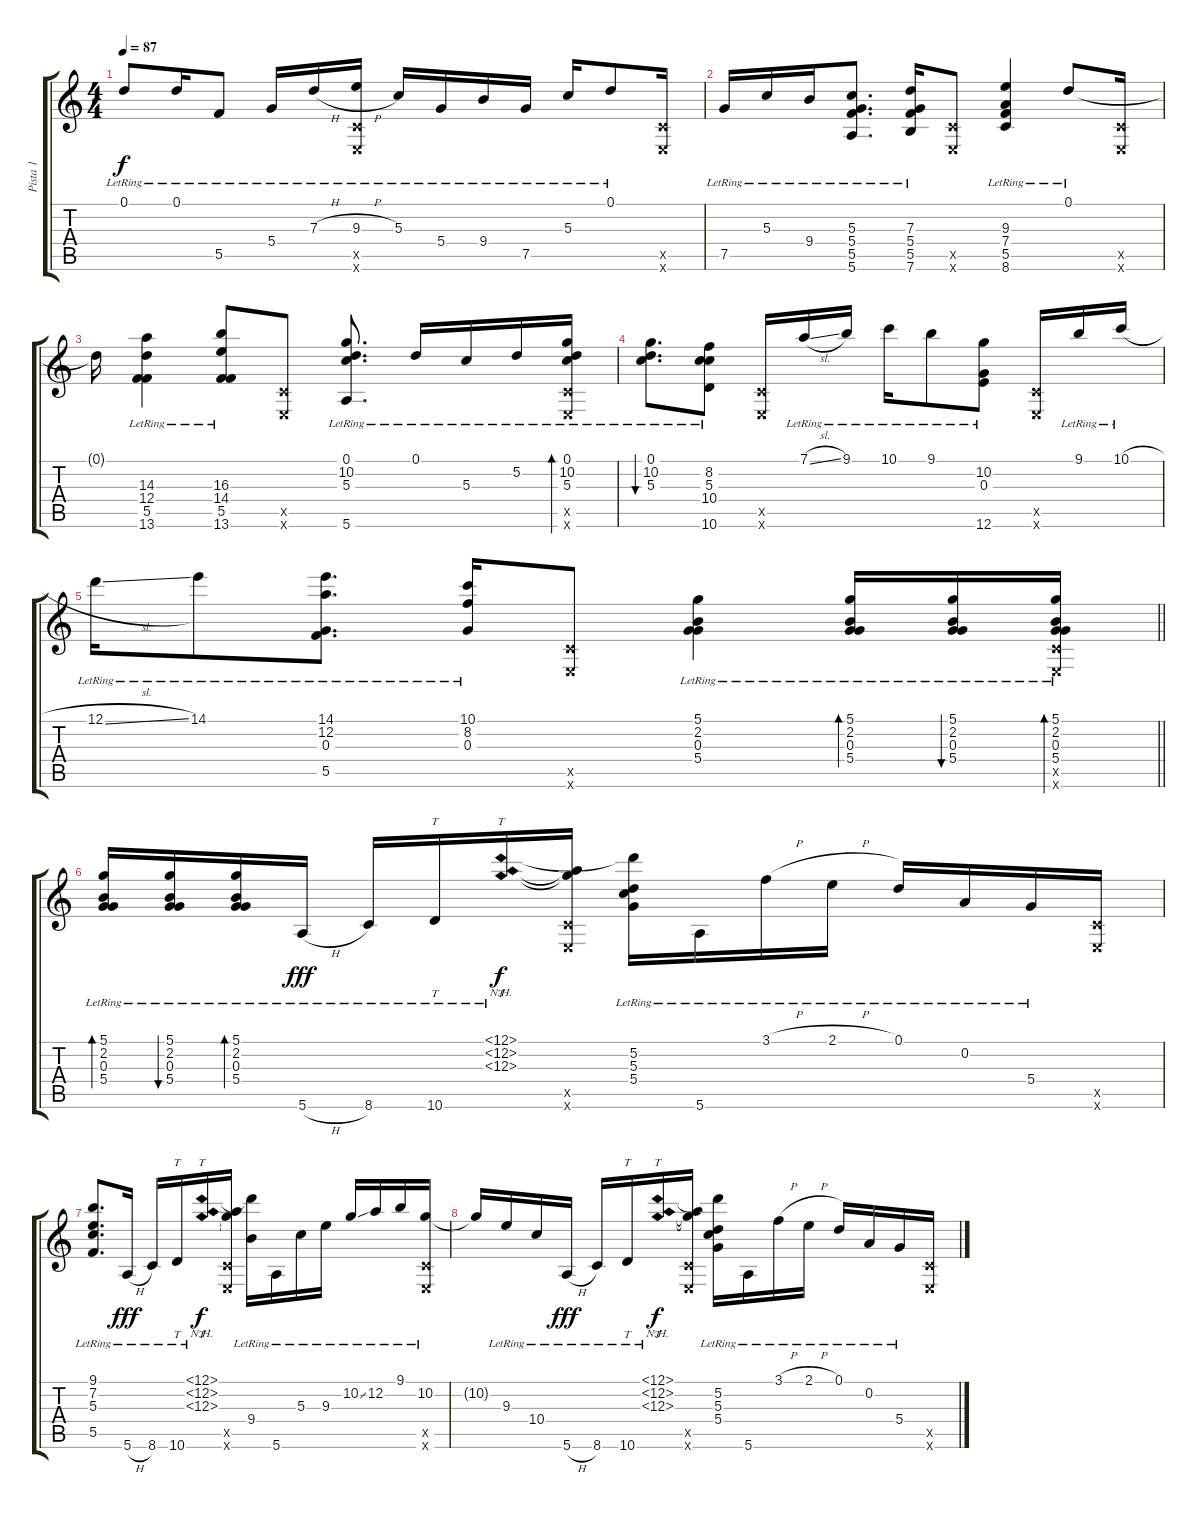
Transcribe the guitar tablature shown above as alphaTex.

\track ("Pista 1" "Pista 1") {instrument acousticguitarsteel}
\staff {score tabs}
\tuning (D4 A3 G3 D3 C3 E2) {hide}
\ts (4 4)
\tempo 87
\clef g2
\ks c
0.1{lr}.8{dy f} 0.1{lr}.16 5.5{lr}.8 5.4{lr}.16 7.3{h lr}.16 (9.3{h lr} 0.5{x} 0.6{x}).16 5.3{lr}.16 5.4{lr}.16 9.4{lr}.16 7.5{lr}.16 5.3{lr}.16 0.1{lr}.8 (0.5{x} 0.6{x}).16 |
7.5{lr}.16 5.3{lr}.16 9.4{lr}.16 (5.3{lr} 5.4{lr} 5.5{lr} 5.6{lr}).8{d} (7.3{lr} 5.4{lr} 5.5{lr} 7.6{lr}).16 (0.5{x} 0.6{x}).8 (9.3{lr} 7.4{lr} 5.5{lr} 8.6{lr}).4 0.1{lr}.8 (0.5{x} 0.6{x}).16 |
0.1{t}.16 (14.3{lr} 12.4{lr} 5.5{lr} 13.6{lr}).4 (16.3{lr} 14.4{lr} 5.5{lr} 13.6{lr}).8 (0.5{x} 0.6{x}).8 (0.1{lr} 10.2{lr} 5.3{lr} 5.6{lr}).8{d} 0.1{lr}.16 5.3{lr}.16 5.2{lr}.16 (0.1{lr} 10.2{lr} 5.3{lr} 0.5{x} 0.6{x}).16{bd 30} |
(0.1{lr} 10.2{lr} 5.3{lr}).8{d bu 30} (8.2{lr} 5.3{lr} 10.4{lr} 10.6{lr}).8 (0.5{x} 0.6{x}).16 7.1{sl lr}.16 9.1{lr}.16 10.1{lr}.16 9.1{lr}.8 (10.2{lr} 0.3{lr} 12.6{lr}).8 (0.5{x} 0.6{x}).16 9.1{lr}.16 10.1{h lr}.16 |
\barLineRight lightlight
12.1{sl lr}.16 14.1{lr}.8 (14.1{lr} 12.2{lr} 0.3{lr} 5.5{lr}).8{d} (10.1{lr} 8.2{lr} 0.3{lr}).16 (0.5{x} 0.6{x}).8 (5.1{lr} 2.2{lr} 0.3{lr} 5.4{lr}).4 (5.1{lr} 2.2{lr} 0.3{lr} 5.4{lr}).16{bd 30} (5.1{lr} 2.2{lr} 0.3{lr} 5.4{lr}).16{bu 30} (5.1{lr} 2.2{lr} 0.3{lr} 5.4{lr} 0.5{x} 0.6{x}).16{bd 30} |
\section ("" "")
(5.1{lr} 2.2{lr} 0.3{lr} 5.4{lr}).16{bd 30} (5.1{lr} 2.2{lr} 0.3{lr} 5.4{lr}).16{bu 30} (5.1{lr} 2.2{lr} 0.3{lr} 5.4{lr}).16{bd 30} 5.6{h lr}.16{dy fff} 8.6{lr}.16 10.6{lr}.16{tt} (12.1{nh lr} 12.2{nh lr} 12.3{nh lr}).16{tt dy f} (12.2{t} 12.3{t} 0.5{x} 0.6{x}).16 (12.1{t} 5.2{lr} 5.3{lr} 5.4{lr}).16 5.6{lr}.16 3.1{h lr}.16 2.1{h lr}.16 0.1{lr}.16 0.2{lr}.16 5.4{lr}.16 (0.5{x} 0.6{x}).16 |
(9.1{lr} 7.2{lr} 5.3{lr} 5.5{lr}).8{d} 5.6{h lr}.16{dy fff} 8.6{lr}.16 10.6{lr}.16{tt} (12.1{nh lr} 12.2{nh lr} 12.3{nh lr}).16{tt dy f} (12.2{t} 12.3{t} 0.5{x} 0.6{x}).16 (12.1{t} 9.4{lr}).16 5.6{lr}.16 5.3{lr}.16 9.3{lr}.16 10.2{ss lr}.16 12.2{lr}.16 9.1{lr}.16 (10.2{lr} 0.5{x} 0.6{x}).16 |
10.2{t}.16 9.3{lr}.16 10.4{lr}.16 5.6{h lr}.16{dy fff} 8.6{lr}.16 10.6{lr}.16{tt} (12.1{nh lr} 12.2{nh lr} 12.3{nh lr}).16{tt dy f} (12.2{t} 12.3{t} 0.5{x} 0.6{x}).16 (12.1{t} 5.2{lr} 5.3{lr} 5.4{lr}).16 5.6{lr}.16 3.1{h lr}.16 2.1{h lr}.16 0.1{lr}.16 0.2{lr}.16 5.4{lr}.16 (0.5{x} 0.6{x}).16
